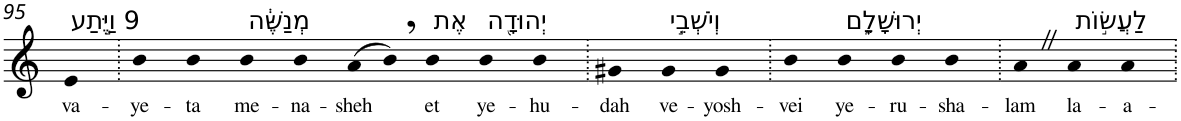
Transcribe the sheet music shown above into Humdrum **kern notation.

**kern	**text
*part1	*part1
*staff1	*staff1
*I"Piano	*
*I'Pno	*
!!LO:PB:g=z
*clefG2	*
*k[]	*
=95	=95
!LO:TX:a:t=9 וַיֶּ֣תַע	!
!	!LO:LY:b
4e	va-
=96.	=96.
!	!LO:LY:b
4b	-ye-
!	!LO:LY:b
4b	-ta
!LO:TX:a:t=מְנַשֶּׁ֔ה	!
!	!LO:LY:b
4b	me-
!	!LO:LY:b
4b	-na-
!	!LO:LY:b
(>8a	-sheh
8b,)	.
!LO:TX:a:t=אֶת	!
!	!LO:LY:b
4b	et
!LO:TX:a:t=יְהוּדָ֖ה	!
!	!LO:LY:b
4b	ye-
!	!LO:LY:b
4b	-hu-
=97.	=97.
!	!LO:LY:b
4g#X	-dah
!LO:TX:a:t=וְיֹשְׁבֵ֣י	!
!	!LO:LY:b
4g#	ve-
!	!LO:LY:b
4g#	-yosh-
=98.	=98.
!	!LO:LY:b
4b	-vei
!LO:TX:a:t=יְרוּשָׁלִָ֑ם	!
!	!LO:LY:b
4b	ye-
!	!LO:LY:b
4b	-ru-
!	!LO:LY:b
4b	-sha-
=99.	=99.
!	!LO:LY:b
4aZ	-lam
!LO:TX:a:t=לַעֲשׂ֣וֹת	!
!	!LO:LY:b
4a	la-
!	!LO:LY:b
4a	-a-
=.	=.
*-	*-
